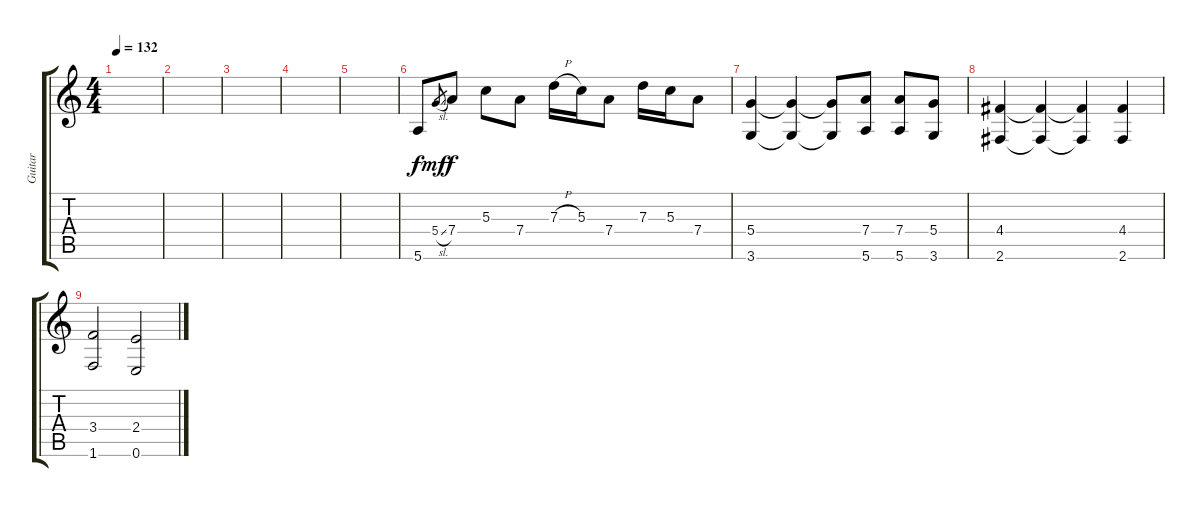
\track ("Guitar" "Guitar") {instrument overdrivenguitar}
\staff {score tabs}
\tuning (E4 B3 G3 D3 A2 E2) {hide}
\ts (4 4)
\tempo 132
\clef g2
\ks c
|
|
|
|
|
5.6.8 5.4{sl}.8{gr dy mf} 7.4.8{dy f} 5.3.8 7.4.8 7.3{h}.16 5.3.16 7.4.8 7.3.16 5.3.16 7.4.8 |
(5.4 3.6).4 (5.4{t} 3.6{t}).4 (5.4{t} 3.6{t}).8 (7.4 5.6).8 (7.4 5.6).8 (5.4 3.6).8 |
(4.4 2.6).4 (4.4{t} 2.6{t}).4 (4.4{t} 2.6{t}).4 (4.4 2.6).4 |
(3.4 1.6).2 (2.4 0.6).2
